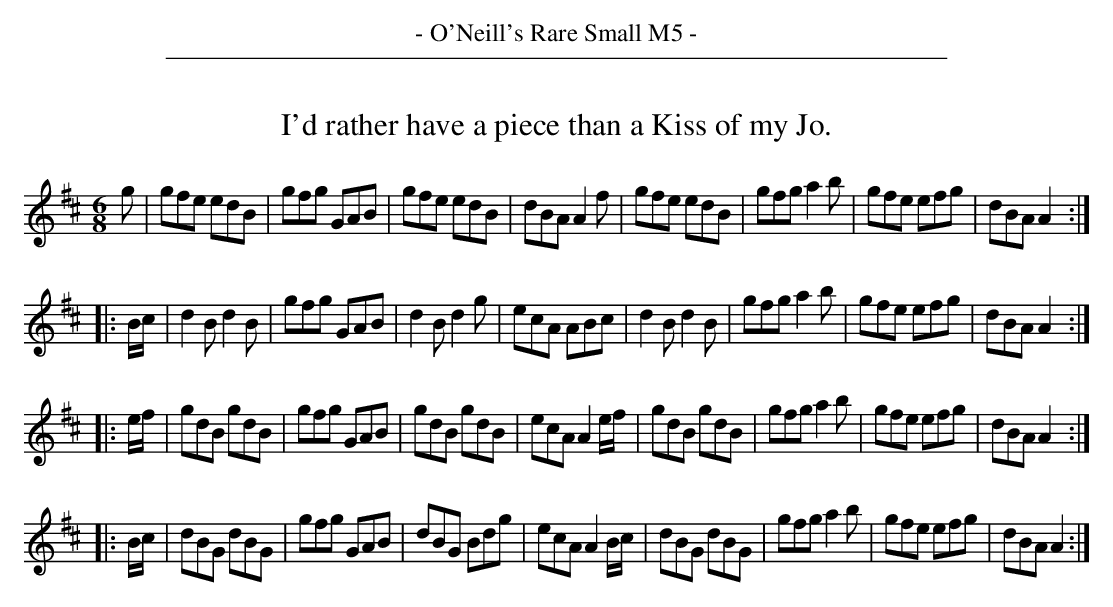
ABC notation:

X:1
T: I'd rather have a piece than a Kiss of my Jo.
M: 6/8
L: 1/8
K: Amix
g |\
gfe edB | gfg GAB | gfe edB | dBA A2f |\
gfe edB | gfg a2b | gfe efg | dBA A2 :|
|: B/c/ |\
d2B d2B | gfg GAB | d2B d2g | ecA ABc |\
d2B d2B | gfg a2b | gfe efg | dBA A2 :|
|:  e/f/ |\
gdB gdB | gfg GAB | gdB gdB | ecA  A2e/f/ |\
gdB gdB | gfg a2b | gfe efg | dBA A2 :|
|: B/c/ |\
dBG dBG | gfg GAB | dBG Bdg | ecA A2B/c/ |\
dBG dBG | gfg a2b | gfe efg | dBA A2 :|
